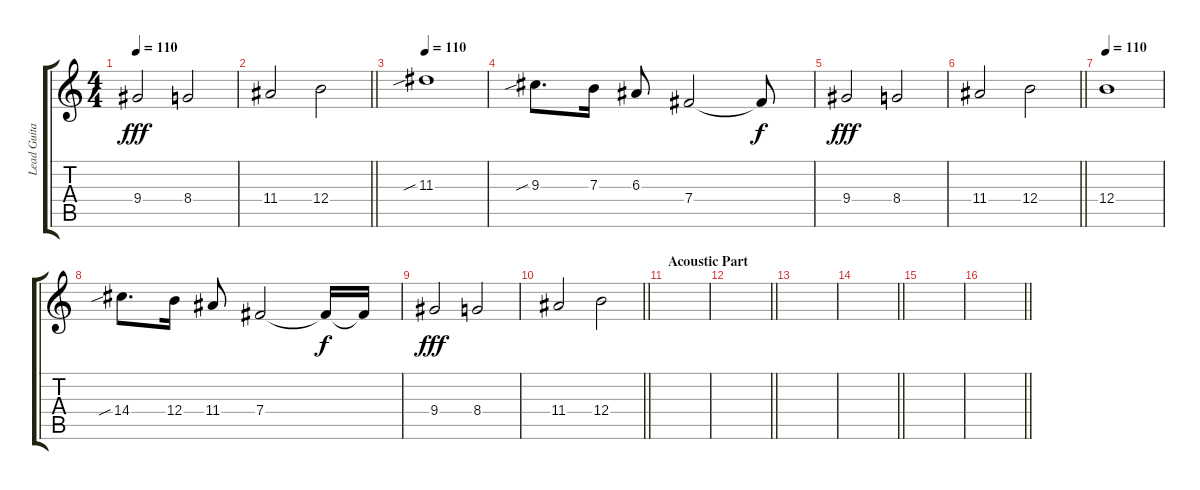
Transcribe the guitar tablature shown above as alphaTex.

\track ("Lead Guitar I" "Lead Guita") {instrument distortionguitar}
\staff {score tabs}
\tuning (Db4 Ab3 E3 B2 Gb2 B1) {hide}
\ts (4 4)
\tempo 110
\clef g2
\ks c
9.4.2{dy fff} 8.4.2 |
\barLineRight lightlight
11.4.2 12.4.2 |
\tempo 115
\tempo 110
11.3{sib}.1 |
9.3{sib}.8{d} 7.3.16 6.3.8 7.4.2 7.4{t}.8{dy f} |
9.4.2{dy fff} 8.4.2 |
\barLineRight lightlight
11.4.2 12.4.2 |
\tempo 115
\tempo 110
12.4.1 |
14.4{sib}.8{d} 12.4.16 11.4.8 7.4.2 7.4{t}.16{dy f} 7.4{t}.16 |
9.4.2{dy fff} 8.4.2 |
\barLineRight lightlight
11.4.2 12.4.2 |
\section ("" "Acoustic Part")
|
\barLineRight lightlight
|
|
\barLineRight lightlight
|
|
\barLineRight lightlight
